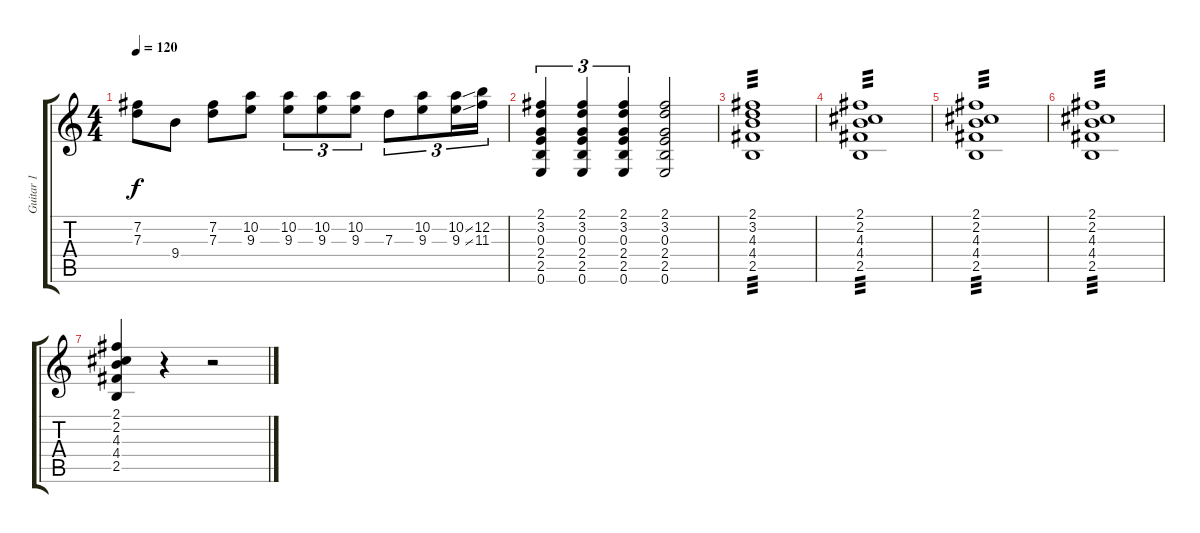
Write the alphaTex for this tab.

\track ("Guitar 1" "Guitar 1") {instrument acousticguitarsteel}
\staff {score tabs}
\tuning (E4 B3 G3 D3 A2 E2) {hide}
\ts (4 4)
\tempo 120
\clef g2
\ks c
(7.2 7.3).8{dy f} 9.4.8 (7.2 7.3).8 (10.2 9.3).8 (10.2 9.3).8{tu (3 2)} (10.2 9.3).8{tu (3 2)} (10.2 9.3).8{tu (3 2)} 7.3.8{tu (3 2)} (10.2 9.3).8{tu (3 2)} (10.2{ss} 9.3{ss}).16{tu (3 2)} (12.2 11.3).16{tu (3 2)} |
(2.1 3.2 0.3 2.4 2.5 0.6).4{tu (3 2)} (2.1 3.2 0.3 2.4 2.5 0.6).4{tu (3 2)} (2.1 3.2 0.3 2.4 2.5 0.6).4{tu (3 2)} (2.1 3.2 0.3 2.4 2.5 0.6).2 |
(2.1 3.2 4.3 4.4 2.5).1{tp 3} |
(2.1 2.2 4.3 4.4 2.5).1{tp 3} |
(2.1 2.2 4.3 4.4 2.5).1{tp 3} |
(2.1 2.2 4.3 4.4 2.5).1{tp 3} |
(2.1 2.2 4.3 4.4 2.5).4 r.4 r.2
